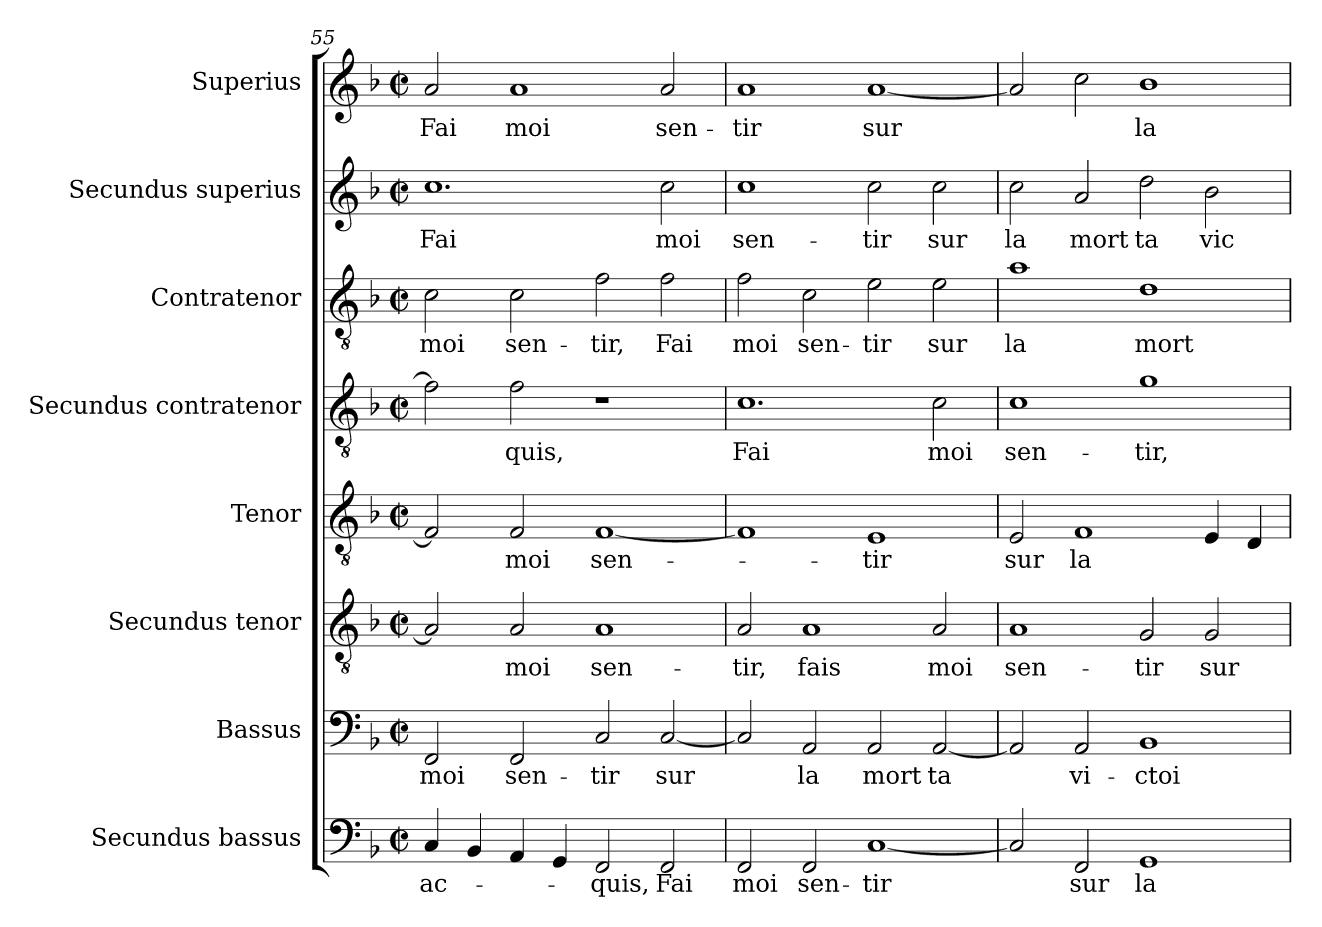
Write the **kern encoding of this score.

**kern	**text	**kern	**text	**kern	**text	**kern	**text	**kern	**text	**kern	**text	**kern	**text	**kern	**text
*part8	*part8	*part7	*part7	*part6	*part6	*part5	*part5	*part4	*part4	*part3	*part3	*part2	*part2	*part1	*part1
*staff8	*staff8	*staff7	*staff7	*staff6	*staff6	*staff5	*staff5	*staff4	*staff4	*staff3	*staff3	*staff2	*staff2	*staff1	*staff1
*I"Secundus bassus	*	*I"Bassus	*	*I"Secundus tenor	*	*I"Tenor	*	*I"Secundus contratenor	*	*I"Contratenor	*	*I"Secundus superius	*	*I"Superius	*
*clefF4	*	*clefF4	*	*clefGv2	*	*clefGv2	*	*clefGv2	*	*clefGv2	*	*clefG2	*	*clefG2	*
*k[b-]	*	*k[b-]	*	*k[b-]	*	*k[b-]	*	*k[b-]	*	*k[b-]	*	*k[b-]	*	*k[b-]	*
*F:	*	*F:	*	*F:	*	*F:	*	*F:	*	*F:	*	*F:	*	*F:	*
*M2/2	*	*M2/2	*	*M2/2	*	*M2/2	*	*M2/2	*	*M2/2	*	*M2/2	*	*M2/2	*
*met(c|)	*	*met(c|)	*	*met(c|)	*	*met(c|)	*	*met(c|)	*	*met(c|)	*	*met(c|)	*	*met(c|)	*
=55	=55	=55	=55	=55	=55	=55	=55	=55	=55	=55	=55	=55	=55	=55	=55
4C/	ac-	2FF/	moi	2A/]	.	2F/]	.	2f\]	.	2c\	moi	1.cc\	Fai	2a/	Fai
4BB-/	.	.	.	.	.	.	.	.	.	.	.	.	.	.	.
4AA/	.	2FF/	sen-	2A/	moi	2F/	moi	2f\	-quis,	2c\	sen-	.	.	1a/	moi
4GG/	.	.	.	.	.	.	.	.	.	.	.	.	.	.	.
2FF/	-quis,	2C/	-tir	1A/	sen-	[1F/	sen-	1r	.	2f\	-tir,	.	.	.	.
2FF/	Fai	[2C/	sur	.	.	.	.	.	.	2f\	Fai	2cc\	moi	2a/	sen-
=56	=56	=56	=56	=56	=56	=56	=56	=56	=56	=56	=56	=56	=56	=56	=56
2FF/	moi	2C/]	.	2A/	-tir,	1F/]	.	1.c\	Fai	2f\	moi	1cc\	sen-	1a/	-tir
2FF/	sen-	2AA/	la	1A/	fais	.	.	.	.	2c\	sen-	.	.	.	.
[1C/	-tir	2AA/	mort	.	.	1E/	-tir	.	.	2e\	-tir	2cc\	-tir	[1a/	sur
.	.	[2AA/	ta	2A/	moi	.	.	2c\	moi	2e\	sur	2cc\	sur	.	.
=57	=57	=57	=57	=57	=57	=57	=57	=57	=57	=57	=57	=57	=57	=57	=57
2C/]	.	2AA/]	.	1A/	sen-	2E/	sur	1c\	sen-	1a\	la	2cc\	la	2a/]	.
2FF/	sur	2AA/	vi-	.	.	1F/	la	.	.	.	.	2a/	mort	2cc\	.
1GG/	la	1BB-/	-ctoi-	2G/	-tir	.	.	1g\	-tir,	1d\	mort	2dd\	ta	1b-\	la
.	.	.	.	2G/	sur	4E/	.	.	.	.	.	2b-\	vic-	.	.
.	.	.	.	.	.	4D/	.	.	.	.	.	.	.	.	.
=	=	=	=	=	=	=	=	=	=	=	=	=	=	=	=
*-	*-	*-	*-	*-	*-	*-	*-	*-	*-	*-	*-	*-	*-	*-	*-
